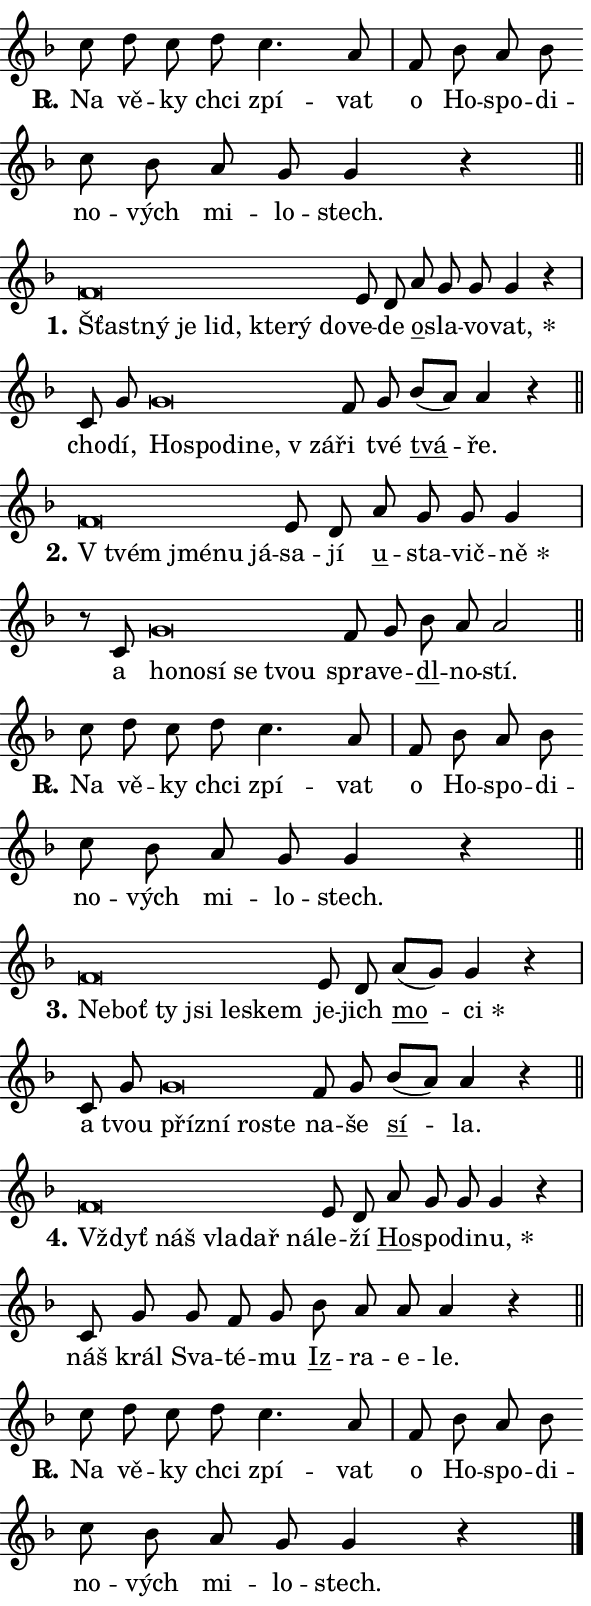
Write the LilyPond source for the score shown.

\version "2.24.0"
\header { tagline = "" }
\paper {
  indent = 0\cm
  top-margin = 0\cm
  right-margin = 0.13\cm % to fit lyric hyphens
  bottom-margin = 0\cm
  left-margin = 0\cm
  paper-width = 10\cm
  page-breaking = #ly:one-page-breaking
  system-system-spacing.basic-distance = #11
  score-system-spacing.basic-distance = #11
  ragged-last = ##f
}


%% Author: Thomas Morley
%% https://lists.gnu.org/archive/html/lilypond-user/2020-05/msg00002.html
#(define (line-position grob)
"Returns position of @var[grob} in current system:
   @code{'start}, if at first time-step
   @code{'end}, if at last time-step
   @code{'middle} otherwise
"
  (let* ((col (ly:item-get-column grob))
         (ln (ly:grob-object col 'left-neighbor))
         (rn (ly:grob-object col 'right-neighbor))
         (col-to-check-left (if (ly:grob? ln) ln col))
         (col-to-check-right (if (ly:grob? rn) rn col))
         (break-dir-left
           (and
             (ly:grob-property col-to-check-left 'non-musical #f)
             (ly:item-break-dir col-to-check-left)))
         (break-dir-right
           (and
             (ly:grob-property col-to-check-right 'non-musical #f)
             (ly:item-break-dir col-to-check-right))))
        (cond ((eqv? 1 break-dir-left) 'start)
              ((eqv? -1 break-dir-right) 'end)
              (else 'middle))))

#(define (tranparent-at-line-position vctor)
  (lambda (grob)
  "Relying on @code{line-position} select the relevant enry from @var{vctor}.
Used to determine transparency,"
    (case (line-position grob)
      ((end) (not (vector-ref vctor 0)))
      ((middle) (not (vector-ref vctor 1)))
      ((start) (not (vector-ref vctor 2))))))

noteHeadBreakVisibility =
#(define-music-function (break-visibility)(vector?)
"Makes @code{NoteHead}s transparent relying on @var{break-visibility}"
#{
  \override NoteHead.transparent =
    #(tranparent-at-line-position break-visibility)
#})

#(define delete-ledgers-for-transparent-note-heads
  (lambda (grob)
    "Reads whether a @code{NoteHead} is transparent.
If so this @code{NoteHead} is removed from @code{'note-heads} from
@var{grob}, which is supposed to be @code{LedgerLineSpanner}.
As a result ledgers are not printed for this @code{NoteHead}"
    (let* ((nhds-array (ly:grob-object grob 'note-heads))
           (nhds-list
             (if (ly:grob-array? nhds-array)
                 (ly:grob-array->list nhds-array)
                 '()))
           ;; Relies on the transparent-property being done before
           ;; Staff.LedgerLineSpanner.after-line-breaking is executed.
           ;; This is fragile ...
           (to-keep
             (remove
               (lambda (nhd)
                 (ly:grob-property nhd 'transparent #f))
               nhds-list)))
      ;; TODO find a better method to iterate over grob-arrays, similiar
      ;; to filter/remove etc for lists
      ;; For now rebuilt from scratch
      (set! (ly:grob-object grob 'note-heads)  '())
      (for-each
        (lambda (nhd)
          (ly:pointer-group-interface::add-grob grob 'note-heads nhd))
        to-keep))))

squashNotes = {
  \override NoteHead.X-extent = #'(-0.2 . 0.2)
  \override NoteHead.Y-extent = #'(-0.75 . 0)
  \override NoteHead.stencil =
    #(lambda (grob)
       (let ((pos (ly:grob-property grob 'staff-position)))
         (begin
           (if (< pos -7) (display "ERROR: Lower brevis then expected\n") (display ""))
           (if (<= pos -6) ly:text-interface::print ly:note-head::print))))
}
unSquashNotes = {
  \revert NoteHead.X-extent
  \revert NoteHead.Y-extent
  \revert NoteHead.stencil
}

hideNotes = \noteHeadBreakVisibility #begin-of-line-visible
unHideNotes = \noteHeadBreakVisibility #all-visible

% work-around for resetting accidentals
% https://lilypond.org/doc/v2.23/Documentation/notation/displaying-rhythms#unmetered-music
cadenzaMeasure = {
  \cadenzaOff
  \partial 1024 s1024
  \cadenzaOn
}

#(define-markup-command (accent layout props text) (markup?)
  "Underline accented syllable"
  (interpret-markup layout props
    #{\markup \override #'(offset . 4.3) \underline { #text }#}))

responsum = \markup \concat {
  "R" \hspace #-1.05 \path #0.1 #'((moveto 0 0.07) (lineto 0.9 0.8)) \hspace #0.05 "."
}

spaceSize = #0.6828661417322834 % exact space size for TeX Gyre Schola

\layout {
  \context {
    \Staff
    \remove "Time_signature_engraver"
    \override LedgerLineSpanner.after-line-breaking = #delete-ledgers-for-transparent-note-heads
  }
  \context {
    \Lyrics {
      \override LyricSpace.minimum-distance = \spaceSize
      \override LyricText.font-name = #"TeX Gyre Schola"
      \override LyricText.font-size = 1
      \override StanzaNumber.font-name = #"TeX Gyre Schola Bold"
      \override StanzaNumber.font-size = 1
    }
  }
  \context {
    \Score 
    \override NoteHead.text =
      #(lambda (grob) 
        (let ((pos (ly:grob-property grob 'staff-position)))
          #{\markup {
            \combine
              \halign #-0.55 \raise #(if (= pos -6) 0 0.5) \override #'(thickness . 2) \draw-line #'(3.2 . 0)
              \musicglyph "noteheads.sM1"
          }#}))
  }
}

% magnetic-lyrics.ily
%
%   written by
%     Jean Abou Samra <jean@abou-samra.fr>
%     Werner Lemberg <wl@gnu.org>
%
%   adapted by
%     Jiri Hon <jiri.hon@gmail.com>
%
% Version 2022-Apr-15

% https://www.mail-archive.com/lilypond-user@gnu.org/msg149350.html

#(define (Left_hyphen_pointer_engraver context)
   "Collect syllable-hyphen-syllable occurrences in lyrics and store
them in properties.  This engraver only looks to the left.  For
example, if the lyrics input is @code{foo -- bar}, it does the
following.

@itemize @bullet
@item
Set the @code{text} property of the @code{LyricHyphen} grob between
@q{foo} and @q{bar} to @code{foo}.

@item
Set the @code{left-hyphen} property of the @code{LyricText} grob with
text @q{foo} to the @code{LyricHyphen} grob between @q{foo} and
@q{bar}.
@end itemize

Use this auxiliary engraver in combination with the
@code{lyric-@/text::@/apply-@/magnetic-@/offset!} hook."
   (let ((hyphen #f)
         (text #f))
     (make-engraver
      (acknowledgers
       ((lyric-syllable-interface engraver grob source-engraver)
        (set! text grob)))
      (end-acknowledgers
       ((lyric-hyphen-interface engraver grob source-engraver)
        ;(when (not (grob::has-interface grob 'lyric-space-interface))
          (set! hyphen grob)));)
      ((stop-translation-timestep engraver)
       (when (and text hyphen)
         (ly:grob-set-object! text 'left-hyphen hyphen))
       (set! text #f)
       (set! hyphen #f)))))

#(define (lyric-text::apply-magnetic-offset! grob)
   "If the space between two syllables is less than the value in
property @code{LyricText@/.details@/.squash-threshold}, move the right
syllable to the left so that it gets concatenated with the left
syllable.

Use this function as a hook for
@code{LyricText@/.after-@/line-@/breaking} if the
@code{Left_@/hyphen_@/pointer_@/engraver} is active."
   (let ((hyphen (ly:grob-object grob 'left-hyphen #f)))
     (when hyphen
       (let ((left-text (ly:spanner-bound hyphen LEFT)))
         (when (grob::has-interface left-text 'lyric-syllable-interface)
           (let* ((common (ly:grob-common-refpoint grob left-text X))
                  (this-x-ext (ly:grob-extent grob common X))
                  (left-x-ext
                   (begin
                     ;; Trigger magnetism for left-text.
                     (ly:grob-property left-text 'after-line-breaking)
                     (ly:grob-extent left-text common X)))
                  ;; `delta` is the gap width between two syllables.
                  (delta (- (interval-start this-x-ext)
                            (interval-end left-x-ext)))
                  (details (ly:grob-property grob 'details))
                  (threshold (assoc-get 'squash-threshold details 0.2)))
             (when (< delta threshold)
               (let* (;; We have to manipulate the input text so that
                      ;; ligatures crossing syllable boundaries are not
                      ;; disabled.  For languages based on the Latin
                      ;; script this is essentially a beautification.
                      ;; However, for non-Western scripts it can be a
                      ;; necessity.
                      (lt (ly:grob-property left-text 'text))
                      (rt (ly:grob-property grob 'text))
                      (is-space (grob::has-interface hyphen 'lyric-space-interface))
                      (space (if is-space " " ""))
                      (extra-delta (if is-space spaceSize 0))
                      ;; Append new syllable.
                      (ltrt-space (if (and (string? lt) (string? rt))
                                (string-append lt space rt)
                                (make-concat-markup (list lt space rt))))
                      ;; Right-align `ltrt` to the right side.
                      (ltrt-space-markup (grob-interpret-markup
                               grob
                               (make-translate-markup
                                (cons (interval-length this-x-ext) 0)
                                (make-right-align-markup ltrt-space)))))
                 (begin
                   ;; Don't print `left-text`.
                   (ly:grob-set-property! left-text 'stencil #f)
                   ;; Set text and stencil (which holds all collected
                   ;; syllables so far) and shift it to the left.
                   (ly:grob-set-property! grob 'text ltrt-space)
                   (ly:grob-set-property! grob 'stencil ltrt-space-markup)
                   (ly:grob-translate-axis! grob (- (- delta extra-delta)) X))))))))))


#(define (lyric-hyphen::displace-bounds-first grob)
   ;; Make very sure this callback isn't triggered too early.
   (let ((left (ly:spanner-bound grob LEFT))
         (right (ly:spanner-bound grob RIGHT)))
     (ly:grob-property left 'after-line-breaking)
     (ly:grob-property right 'after-line-breaking)
     (ly:lyric-hyphen::print grob)))

squashThreshold = #0.4

\layout {
  \context {
    \Lyrics
    \consists #Left_hyphen_pointer_engraver
    \override LyricText.after-line-breaking =
      #lyric-text::apply-magnetic-offset!
    \override LyricHyphen.stencil = #lyric-hyphen::displace-bounds-first
    \override LyricText.details.squash-threshold = \squashThreshold
    \override LyricHyphen.minimum-distance = 0
    \override LyricHyphen.minimum-length = \squashThreshold
  }
}

squashText = \override LyricText.details.squash-threshold = 9999
unSquashText = \override LyricText.details.squash-threshold = \squashThreshold

leftText = \override LyricText.self-alignment-X = #LEFT
unLeftText = \revert LyricText.self-alignment-X

starOffset = #(lambda (grob) 
                (let ((x_offset (ly:self-alignment-interface::aligned-on-x-parent grob)))
                  (if (= x_offset 0) 0 (+ x_offset 1.2))))

star = #(define-music-function (syllable)(string?)
"Append star separator at the end of a syllable"
#{
  \once \override LyricText.X-offset = #starOffset
  \lyricmode { \markup {
    #syllable
    \override #'((font-name . "TeX Gyre Schola Bold")) \hspace #0.2 \lower #0.65 \larger "*"
  } }
#})

starAccent = #(define-music-function (syllable)(string?)
"Append star separator at the end of a syllable and make accent"
#{
  \once \override LyricText.X-offset = #starOffset
  \lyricmode { \markup {
    \accent #syllable
    \override #'((font-name . "TeX Gyre Schola Bold")) \hspace #0.2 \lower #0.65 \larger "*"
  } }
#})

breath = #(define-music-function (syllable)(string?)
"Append breathing indicator at the end of a syllable"
#{
  \lyricmode { \markup { #syllable "+" } }
#})

optionalBreath = #(define-music-function (syllable)(string?)
"Append optional breathing indicator at the end of a syllable"
#{
  \lyricmode { \markup { #syllable "(+)" } }
#})


\score {
    <<
        \new Voice = "melody" { \cadenzaOn \key f \major \relative { c''8 d c d c4. a8 \cadenzaMeasure \bar "|" f bes a bes \bar "" c bes \bar "" a g g4 r \cadenzaMeasure \bar "||" \break } }
        \new Lyrics \lyricsto "melody" { \lyricmode { \set stanza = \responsum
Na vě -- ky chci zpí -- vat o Ho -- spo -- di -- no -- vých mi -- lo -- stech. } }
    >>
    \layout {}
}

\score {
    <<
        \new Voice = "melody" { \cadenzaOn \key f \major \relative { \squashNotes f'\breve*1/16 \hideNotes \breve*1/16 \bar "" \breve*1/16 \bar "" \breve*1/16 \bar "" \breve*1/16 \bar "" \breve*1/16 \breve*1/16 \bar "" \unHideNotes \unSquashNotes e8 d \bar "" a' g g g4 r \cadenzaMeasure \bar "|" c,8 g' \bar "" \squashNotes g\breve*1/16 \hideNotes \breve*1/16 \bar "" \breve*1/16 \bar "" \breve*1/16 \breve*1/16 \bar "" \unHideNotes \unSquashNotes f8 g \bar "" bes[( a)] a4 r \cadenzaMeasure \bar "||" \break } }
        \new Lyrics \lyricsto "melody" { \lyricmode { \set stanza = "1."
\leftText Šťast -- \squashText ný je lid, kte -- rý do -- \unLeftText \unSquashText ve -- de \markup \accent o -- sla -- vo -- \star vat, cho -- dí, \leftText Ho -- \squashText spo -- di -- ne, "v zá" -- \unLeftText \unSquashText ři tvé \markup \accent tvá -- ře. } }
    >>
    \layout {}
}

\score {
    <<
        \new Voice = "melody" { \cadenzaOn \key f \major \relative { \squashNotes f'\breve*1/16 \hideNotes \breve*1/16 \bar "" \breve*1/16 \breve*1/16 \bar "" \unHideNotes \unSquashNotes e8 d \bar "" a' g g g4 \cadenzaMeasure \bar "|" r8 c,8 \squashNotes g'\breve*1/16 \hideNotes \breve*1/16 \bar "" \breve*1/16 \bar "" \breve*1/16 \breve*1/16 \bar "" \unHideNotes \unSquashNotes f8 g \bar "" bes a a2 \cadenzaMeasure \bar "||" \break } }
        \new Lyrics \lyricsto "melody" { \lyricmode { \set stanza = "2."
\leftText "V tvém" \squashText jmé -- nu já -- \unLeftText \unSquashText sa -- jí \markup \accent u -- sta -- vič -- \star ně a \leftText ho -- \squashText no -- sí se tvou \unLeftText \unSquashText spra -- ve -- \markup \accent dl -- no -- stí. } }
    >>
    \layout {}
}

\score {
    <<
        \new Voice = "melody" { \cadenzaOn \key f \major \relative { c''8 d c d c4. a8 \cadenzaMeasure \bar "|" f bes a bes \bar "" c bes \bar "" a g g4 r \cadenzaMeasure \bar "||" \break } }
        \new Lyrics \lyricsto "melody" { \lyricmode { \set stanza = \responsum
Na vě -- ky chci zpí -- vat o Ho -- spo -- di -- no -- vých mi -- lo -- stech. } }
    >>
    \layout {}
}

\score {
    <<
        \new Voice = "melody" { \cadenzaOn \key f \major \relative { \squashNotes f'\breve*1/16 \hideNotes \breve*1/16 \bar "" \breve*1/16 \bar "" \breve*1/16 \bar "" \breve*1/16 \breve*1/16 \bar "" \unHideNotes \unSquashNotes e8 d \bar "" a'[( g)] g4 r \cadenzaMeasure \bar "|" c,8 g' \bar "" \squashNotes g\breve*1/16 \hideNotes \breve*1/16 \bar "" \breve*1/16 \breve*1/16 \bar "" \unHideNotes \unSquashNotes f8 g \bar "" bes[( a)] a4 r \cadenzaMeasure \bar "||" \break } }
        \new Lyrics \lyricsto "melody" { \lyricmode { \set stanza = "3."
\leftText Ne -- \squashText boť ty jsi le -- skem \unLeftText \unSquashText je -- jich \markup \accent mo -- \star ci a tvou \leftText pří -- \squashText zní ro -- ste \unLeftText \unSquashText na -- še \markup \accent sí -- la. } }
    >>
    \layout {}
}

\score {
    <<
        \new Voice = "melody" { \cadenzaOn \key f \major \relative { \squashNotes f'\breve*1/16 \hideNotes \breve*1/16 \bar "" \breve*1/16 \bar "" \breve*1/16 \breve*1/16 \bar "" \unHideNotes \unSquashNotes e8 d \bar "" a' g g g4 r \cadenzaMeasure \bar "|" c,8 g' \bar "" g f8 g \bar "" bes a a a4 r \cadenzaMeasure \bar "||" \break } }
        \new Lyrics \lyricsto "melody" { \lyricmode { \set stanza = "4."
\leftText Vždyť \squashText náš vla -- dař ná -- \unLeftText \unSquashText le -- ží \markup \accent Ho -- spo -- di -- \star nu, náš král Sva -- té -- mu \markup \accent Iz -- ra -- e -- le. } }
    >>
    \layout {}
}

\score {
    <<
        \new Voice = "melody" { \cadenzaOn \key f \major \relative { c''8 d c d c4. a8 \cadenzaMeasure \bar "|" f bes a bes \bar "" c bes \bar "" a g g4 r \cadenzaMeasure \bar "||" \break } \bar "|." }
        \new Lyrics \lyricsto "melody" { \lyricmode { \set stanza = \responsum
Na vě -- ky chci zpí -- vat o Ho -- spo -- di -- no -- vých mi -- lo -- stech. } }
    >>
    \layout {}
}
